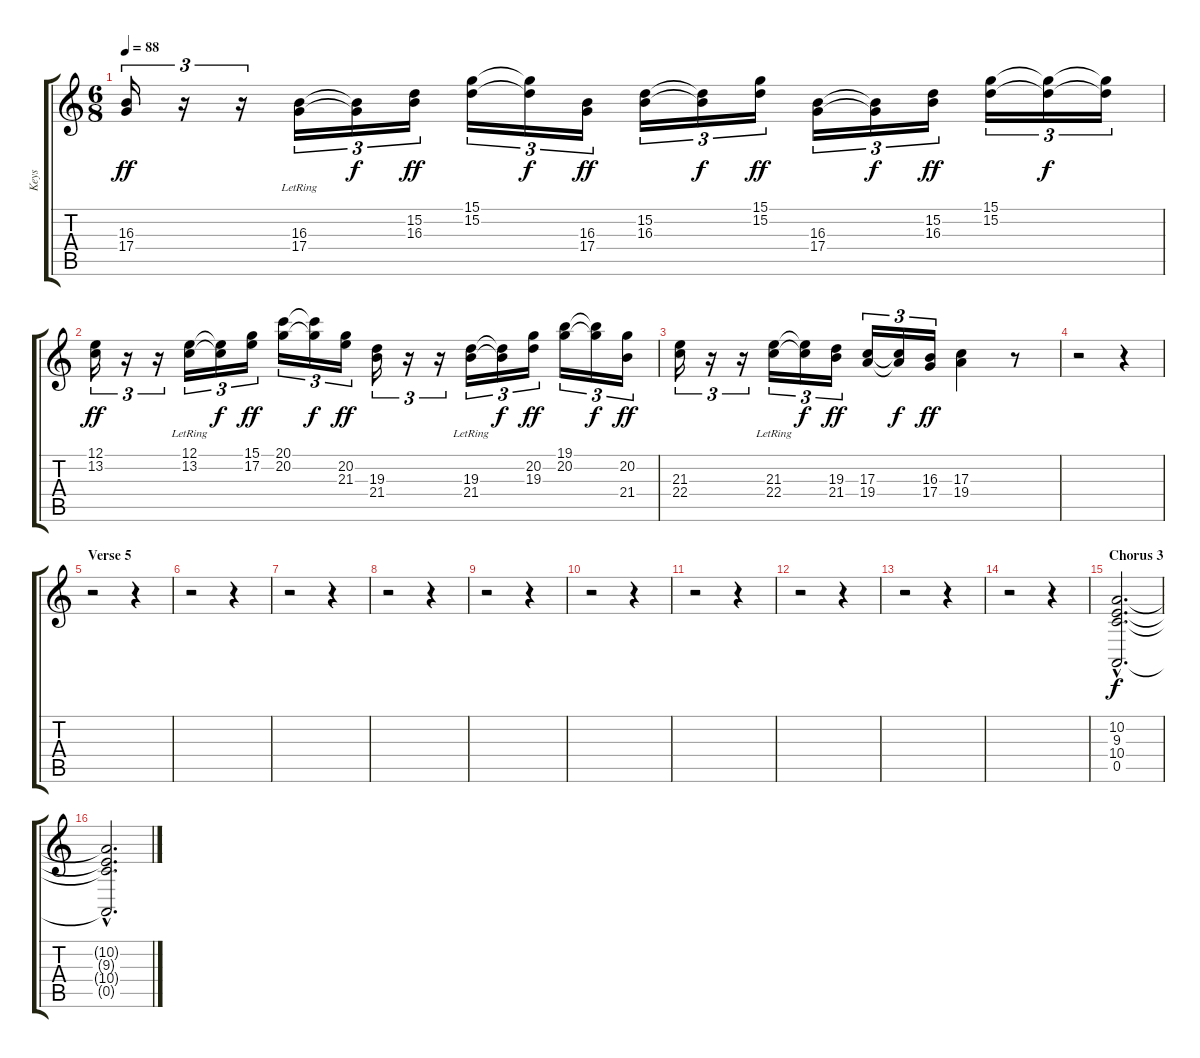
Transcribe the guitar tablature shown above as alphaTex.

\track ("Keys" "Keys") {instrument choiraahs}
\staff {score tabs}
\tuning (E4 B3 G3 D3 A2 E2) {hide}
\ts (6 8)
\tempo 88
\clef g2
\ks c
(16.3 17.4).16{tu (3 2) dy ff} r.16{tu (3 2)} r.16{tu (3 2)} (16.3{lr} 17.4{lr}).16{tu (3 2)} (16.3{t} 17.4{t}).16{tu (3 2) dy f} (15.2 16.3).16{tu (3 2) dy ff} (15.1 15.2).16{tu (3 2)} (15.1{t} 15.2{t}).16{tu (3 2) dy f} (16.3 17.4).16{tu (3 2) dy ff} (15.2 16.3).16{tu (3 2)} (15.2{t} 16.3{t}).16{tu (3 2) dy f} (15.1 15.2).16{tu (3 2) dy ff} (16.3 17.4).16{tu (3 2)} (16.3{t} 17.4{t}).16{tu (3 2) dy f} (15.2 16.3).16{tu (3 2) dy ff} (15.1 15.2).16{tu (3 2)} (15.1{t} 15.2{t}).16{tu (3 2) dy f} (15.1{t} 15.2{t}).16{tu (3 2)} |
(12.1 13.2).16{tu (3 2) dy ff} r.16{tu (3 2)} r.16{tu (3 2)} (12.1{lr} 13.2{lr}).16{tu (3 2)} (12.1{t} 13.2{t}).16{tu (3 2) dy f} (15.1 17.2).16{tu (3 2) dy ff} (20.1 20.2).16{tu (3 2)} (20.1{t} 20.2{t}).16{tu (3 2) dy f} (20.2 21.3).16{tu (3 2) dy ff} (19.3 21.4).16{tu (3 2)} r.16{tu (3 2)} r.16{tu (3 2)} (19.3{lr} 21.4{lr}).16{tu (3 2)} (19.3{t} 21.4{t}).16{tu (3 2) dy f} (20.2 19.3).16{tu (3 2) dy ff} (19.1 20.2).16{tu (3 2)} (19.1{t} 20.2{t}).16{tu (3 2) dy f} (20.2 21.4).16{tu (3 2) dy ff} |
(21.3 22.4).16{tu (3 2)} r.16{tu (3 2)} r.16{tu (3 2)} (21.3{lr} 22.4{lr}).16{tu (3 2)} (21.3{t} 22.4{t}).16{tu (3 2) dy f} (19.3 21.4).16{tu (3 2) dy ff} (17.3 19.4).16{tu (3 2)} (17.3{t} 19.4{t}).16{tu (3 2) dy f} (16.3 17.4).16{tu (3 2) dy ff} (17.3 19.4).4 r.8 |
r.2{volume 4 instrument choiraahs} r.4 |
\section ("" "Verse 5")
r.2 r.4 |
r.2 r.4 |
r.2 r.4 |
r.2 r.4 |
r.2 r.4 |
r.2 r.4 |
r.2 r.4 |
r.2 r.4 |
r.2 r.4 |
r.2 r.4 |
\section ("" "Chorus 3")
(10.2{hac} 9.3{hac} 10.4{hac} 0.5{hac}).2{d dy f volume 14 instrument choiraahs} |
(10.2{hac t} 9.3{hac t} 10.4{hac t} 0.5{hac t}).2{d}
